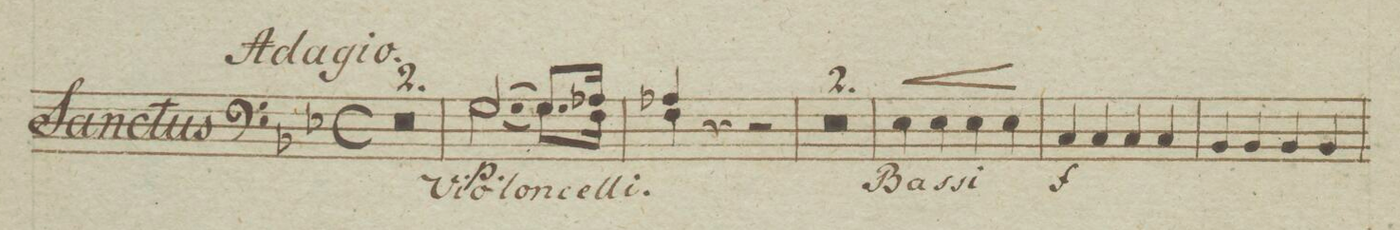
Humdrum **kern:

**kern
*I"Violon e Violoncello
*clefF4
*k[b-e-]
*met(c)
*M4/4
0r
=2
=3
*^
[2.G/	[2.G\
8.G/L]	8.G\L]
16A-X/Jk	16F\Jk
=4	=4
4A-X/	4F\
*v	*v
4r
2r
=5
0r
=6
=7
4E-\
4E-\
4E-\
4E-\
=8
4C/
4C/
4C/
4C/
=9
4BB-/
4BB-/
4BB-/
4BB-/
=10
*-
